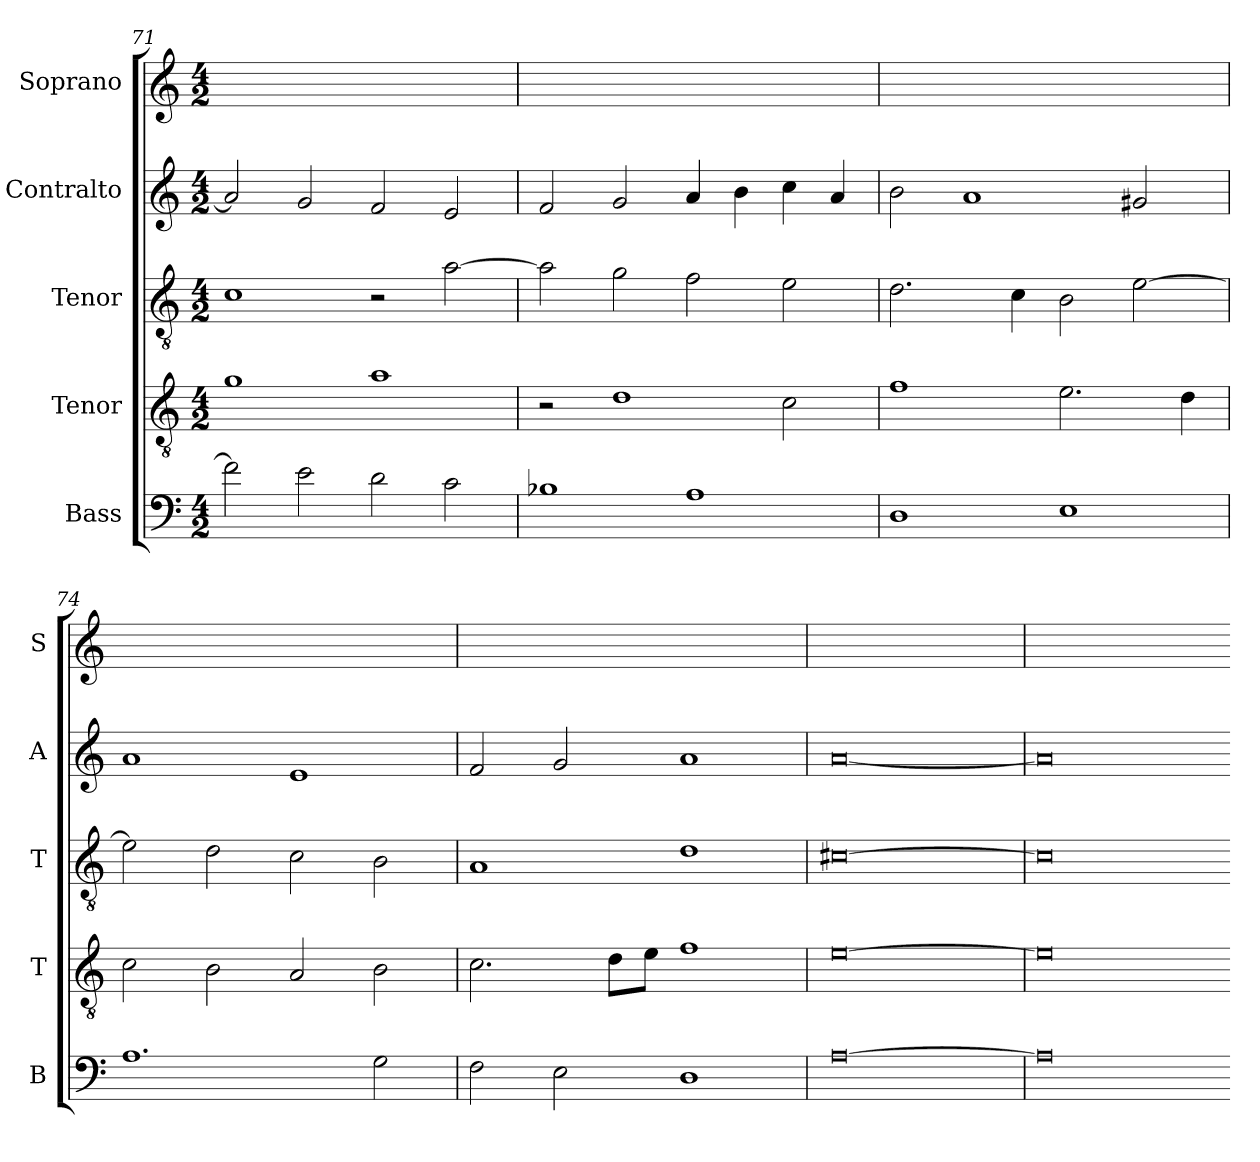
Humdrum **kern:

**kern	**kern	**kern	**kern	**kern
*part5	*part4	*part3	*part2	*part1
*staff5	*staff4	*staff3	*staff2	*staff1
*I"Bass	*I"Tenor	*I"Tenor	*I"Contralto	*I"Soprano
*I'B	*I'T	*I'T	*I'A	*I'S
*clefF4	*clefGv2	*clefGv2	*clefG2	*clefG2
*k[]	*k[]	*k[]	*k[]	*k[]
*D:dor	*D:dor	*D:dor	*D:dor	*D:dor
*M4/2	*M4/2	*M4/2	*M4/2	*M4/2
=71	=71	=71	=71	=71
2f]	1g	1c	2a]	0ryy
2e	.	.	2g	.
2d	1a	2r	2f	.
2c	.	[2a	2e	.
=72	=72	=72	=72	=72
1B-X	2r	2a]	2f	0ryy
.	1d	2g	2g	.
1A	.	2f	4a	.
.	.	.	4b	.
.	2c	2e	4cc	.
.	.	.	4a	.
=73	=73	=73	=73	=73
1D	1f	2.d	2b	0ryy
.	.	.	1a	.
.	.	4c	.	.
1E	2.e	2B	.	.
.	.	[2e	2g#X	.
.	4d	.	.	.
=74	=74	=74	=74	=74
1.A	2c	2e]	1a	0ryy
.	2B	2d	.	.
.	2A	2c	1e	.
2G	2B	2B	.	.
=75	=75	=75	=75	=75
2F	2.c	1A	2f	0ryy
2E	.	.	2g	.
.	8d\L	.	.	.
.	8e\J	.	.	.
1D	1f	1d	1a	.
=76	=76	=76	=76	=76
[0A	[0e	[0c#X	[0a	0ryy
=77	=77	=77	=77	=77
0A]	0e]	0c#]	0a]	0ryy
=-	=-	=-	=-	=-
*-	*-	*-	*-	*-
